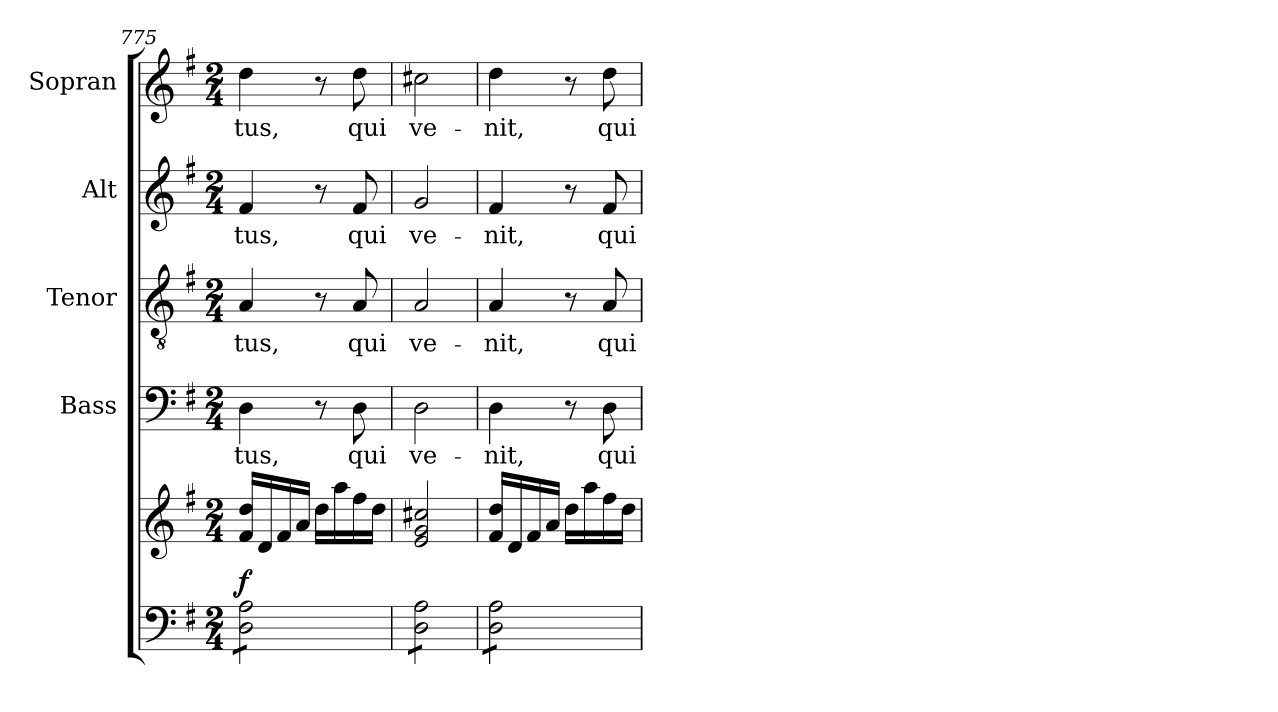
**kern	**kern	**dynam	**kern	**text	**kern	**text	**kern	**text	**kern	**text
*part5	*part5	*part5	*part4	*part4	*part3	*part3	*part2	*part2	*part1	*part1
*staff6	*staff5	*staff5/6	*staff4	*staff4	*staff3	*staff3	*staff2	*staff2	*staff1	*staff1
*	*	*	*I"Bass	*	*I"Tenor	*	*I"Alt	*	*I"Sopran	*
*	*	*	*I'B.	*	*I'T.	*	*I'A.	*	*I'S.	*
*clefF4	*clefG2	*	*clefF4	*	*clefGv2	*	*clefG2	*	*clefG2	*
*k[f#]	*k[f#]	*	*k[f#]	*	*k[f#]	*	*k[f#]	*	*k[f#]	*
*G:	*G:	*	*G:	*	*G:	*	*G:	*	*G:	*
*M2/4	*M2/4	*	*M2/4	*	*M2/4	*	*M2/4	*	*M2/4	*
=775	=775	=775	=775	=775	=775	=775	=775	=775	=775	=775
!	!	!LO:DY:a=2	!	!LO:LY:b	!	!LO:LY:b	!	!LO:LY:b	!	!LO:LY:b
*tremolo	*	*	*	*	*	*	*	*	*	*
8D\ 8A\L	16f#/ 16dd/LL	f	4D\	-tus,	4A/	-tus,	4f#/	-tus,	4dd\	-tus,
.	16d/	.	.	.	.	.	.	.	.	.
8D\ 8A\	16f#/	.	.	.	.	.	.	.	.	.
.	16a/JJ	.	.	.	.	.	.	.	.	.
8D\ 8A\	16dd\LL	.	8r	.	8r	.	8r	.	8r	.
.	16aa\	.	.	.	.	.	.	.	.	.
!	!	!	!	!LO:LY:b	!	!LO:LY:b	!	!LO:LY:b	!	!LO:LY:b
8D\ 8A\J	16ff#\	.	8D\	qui	8A/	qui	8f#/	qui	8dd\	qui
.	16dd\JJ	.	.	.	.	.	.	.	.	.
!!LO:PB:g=z
=776	=776	=776	=776	=776	=776	=776	=776	=776	=776	=776
!	!	!	!	!LO:LY:b	!	!LO:LY:b	!	!LO:LY:b	!	!LO:LY:b
8D\ 8A\L	2e/ 2g/ 2cc#X/	.	2D\	ve-	2A/	ve-	2g/	ve-	2cc#X\	ve-
8D\ 8A\	.	.	.	.	.	.	.	.	.	.
8D\ 8A\	.	.	.	.	.	.	.	.	.	.
8D\ 8A\J	.	.	.	.	.	.	.	.	.	.
=777	=777	=777	=777	=777	=777	=777	=777	=777	=777	=777
!	!	!	!	!LO:LY:b	!	!LO:LY:b	!	!LO:LY:b	!	!LO:LY:b
8D\ 8A\L	16f#/ 16dd/LL	.	4D\	-nit,	4A/	-nit,	4f#/	-nit,	4dd\	-nit,
.	16d/	.	.	.	.	.	.	.	.	.
8D\ 8A\	16f#/	.	.	.	.	.	.	.	.	.
.	16a/JJ	.	.	.	.	.	.	.	.	.
8D\ 8A\	16dd\LL	.	8r	.	8r	.	8r	.	8r	.
.	16aa\	.	.	.	.	.	.	.	.	.
!	!	!	!	!LO:LY:b	!	!LO:LY:b	!	!LO:LY:b	!	!LO:LY:b
8D\ 8A\J	16ff#\	.	8D\	qui	8A/	qui	8f#/	qui	8dd\	qui
*Xtremolo	*	*	*	*	*	*	*	*	*	*
.	16dd\JJ	.	.	.	.	.	.	.	.	.
=	=	=	=	=	=	=	=	=	=	=
*-	*-	*-	*-	*-	*-	*-	*-	*-	*-	*-
